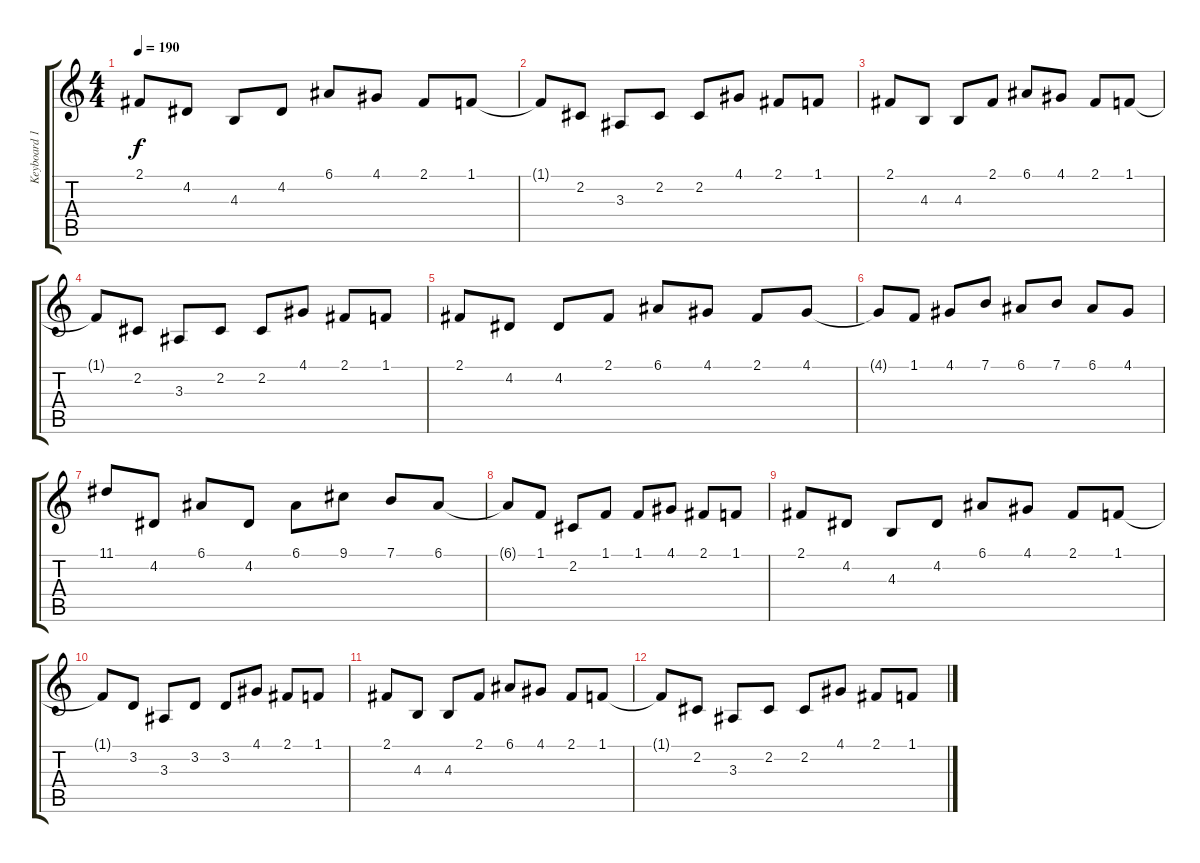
\track ("Keyboard 1" "Keyboard 1") {instrument lead2sawtooth}
\staff {score tabs}
\tuning (E4 B3 G3 D3 A2 E2) {hide}
\ts (4 4)
\tempo 190
\clef g2
\ks c
2.1.8{dy f} 4.2.8 4.3.8 4.2.8 6.1.8 4.1.8 2.1.8 1.1.8 |
1.1{t}.8 2.2.8 3.3.8 2.2.8 2.2.8 4.1.8 2.1.8 1.1.8 |
2.1.8 4.3.8 4.3.8 2.1.8 6.1.8 4.1.8 2.1.8 1.1.8 |
1.1{t}.8 2.2.8 3.3.8 2.2.8 2.2.8 4.1.8 2.1.8 1.1.8 |
2.1.8 4.2.8 4.2.8 2.1.8 6.1.8 4.1.8 2.1.8 4.1.8 |
4.1{t}.8 1.1.8 4.1.8 7.1.8 6.1.8 7.1.8 6.1.8 4.1.8 |
11.1.8 4.2.8 6.1.8 4.2.8 6.1.8 9.1.8 7.1.8 6.1.8 |
6.1{t}.8 1.1.8 2.2.8 1.1.8 1.1.8 4.1.8 2.1.8 1.1.8 |
2.1.8 4.2.8 4.3.8 4.2.8 6.1.8 4.1.8 2.1.8 1.1.8 |
1.1{t}.8 3.2.8 3.3.8 3.2.8 3.2.8 4.1.8 2.1.8 1.1.8 |
2.1.8 4.3.8 4.3.8 2.1.8 6.1.8 4.1.8 2.1.8 1.1.8 |
1.1{t}.8 2.2.8 3.3.8 2.2.8 2.2.8 4.1.8 2.1.8 1.1.8
